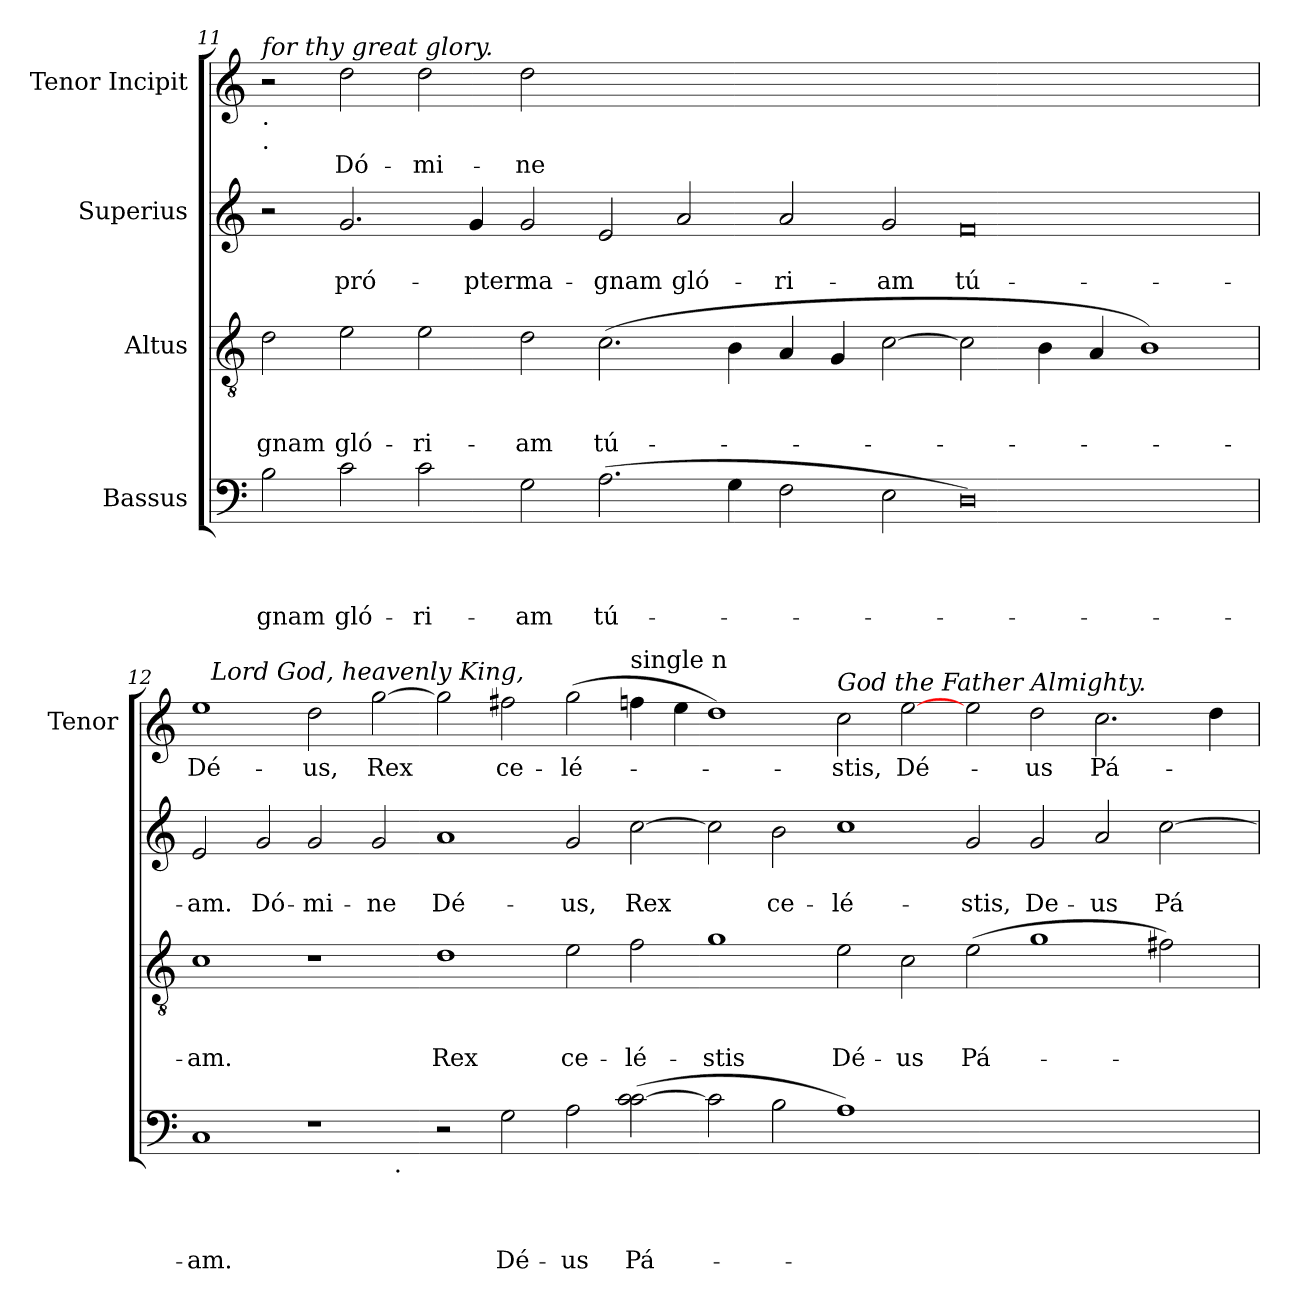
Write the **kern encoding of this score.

**kern	**text	**text	**text	**text	**kern	**text	**text	**text	**kern	**text	**text	**kern	**text
*part4	*part4	*part4	*part4	*part4	*part3	*part3	*part3	*part3	*part2	*part2	*part2	*part1	*part1
*staff4	*staff4	*staff4	*staff4	*staff4	*staff3	*staff3	*staff3	*staff3	*staff2	*staff2	*staff2	*staff1	*staff1
*I"Bassus	*	*	*	*	*I"Altus	*	*	*	*I"Superius	*	*	*I"Tenor Incipit	*
*	*	*	*	*	*	*	*	*	*	*	*	*I'Tenor	*
!!LO:LB:g=z
*clefF4	*	*	*	*	*clefGv2	*	*	*	*clefG2	*	*	*clefG2	*
*k[]	*	*	*	*	*k[]	*	*	*	*k[]	*	*	*k[]	*
*C:	*	*	*	*	*C:	*	*	*	*C:	*	*	*C:	*
=11	=11	=11	=11	=11	=11	=11	=11	=11	=11	=11	=11	=11	=11
!	!	!	!	!	!	!	!	!	!	!	!	!LO:TX:a:i:t=for thy great glory.	!
!	!	!	!	!	!	!	!	!	!	!	!	!LO:TX:b:t=.	!
!	!	!	!	!	!	!	!	!	!	!	!	!LO:TX:b:t=.	!
!	!	!	!	!LO:LY:b	!	!	!	!LO:LY:b	!	!	!	!	!
2B\	.	.	.	-gnam	2d\	.	.	-gnam	2r	.	.	2r	.
!	!	!	!	!LO:LY:b	!	!	!	!LO:LY:b	!	!	!LO:LY:b	!	!LO:LY:b
2c\	.	.	.	gló-	2e\	.	.	gló-	2.g/	.	pró-	2dd\	Dó-
!	!	!	!	!LO:LY:b	!	!	!	!LO:LY:b	!	!	!	!	!LO:LY:b
2c\	.	.	.	-ri-	2e\	.	.	-ri-	.	.	.	2dd\	-mi-
!	!	!	!	!	!	!	!	!	!	!	!LO:LY:b	!	!
.	.	.	.	.	.	.	.	.	4g/	.	-pter	.	.
!	!	!	!	!LO:LY:b	!	!	!	!LO:LY:b	!	!	!LO:LY:b	!	!LO:LY:b
2G\	.	.	.	-am	2d\	.	.	-am	2g/	.	ma-	2dd\	-ne
!	!	!	!	!LO:LY:b	!	!	!	!LO:LY:b	!	!	!LO:LY:b	!	!
(>2.A\	.	.	.	tú-	(>2.c\	.	.	tú-	2e/	.	-gnam	00ryy	.
!	!	!	!	!	!	!	!	!	!	!	!LO:LY:b	!	!
.	.	.	.	.	.	.	.	.	2a/	.	gló-	.	.
4G\	.	.	.	.	4B\	.	.	.	.	.	.	.	.
!	!	!	!	!	!	!	!	!	!	!	!LO:LY:b	!	!
2F\	.	.	.	.	4A/	.	.	.	2a/	.	-ri-	.	.
.	.	.	.	.	4G/	.	.	.	.	.	.	.	.
!	!	!	!	!	!	!	!	!	!	!	!LO:LY:b	!	!
2E\	.	.	.	.	[>2c\	.	.	.	2g/	.	-am	.	.
!	!	!	!	!	!	!	!	!	!	!	!LO:LY:b	!	!
0D)	.	.	.	.	2c\]	.	.	.	0f	.	tú-	.	.
.	.	.	.	.	4B\	.	.	.	.	.	.	.	.
.	.	.	.	.	4A/	.	.	.	.	.	.	.	.
.	.	.	.	.	1B)	.	.	.	.	.	.	.	.
!!LO:PB:g=z
=12	=12	=12	=12	=12	=12	=12	=12	=12	=12	=12	=12	=12	=12
!	!	!	!	!LO:LY:b	!	!	!	!LO:LY:b	!	!	!LO:LY:b	!	!LO:LY:b
*^	*	*	*	*	*	*	*	*	*	*	*	*^	*
1C	1ryy	.	.	.	-am.	1c	.	.	-am.	2e/	.	-am.	1ee	16.ryy	Dé-
!	!	!	!	!	!	!	!	!	!	!	!	!	!	!LO:TX:a:i:t=Lord God, heavenly King,	!
.	.	.	.	.	.	.	.	.	.	.	.	.	.	1ryy	.
!	!	!	!	!	!	!	!	!	!	!	!	!LO:LY:b	!	!	!
.	.	.	.	.	.	.	.	.	.	2g/	.	Dó-	.	.	.
!	!	!	!	!	!	!	!	!	!	!	!	!LO:LY:b	!	!	!LO:LY:b
1r	2ryy	.	.	.	.	1r	.	.	.	2g/	.	-mi-	2dd\	.	-us,
.	.	.	.	.	.	.	.	.	.	.	.	.	.	1ryy	.
!	!	!	!	!	!	!	!	!	!	!	!	!LO:LY:b	!	!	!LO:LY:b
.	8ryy	.	.	.	.	.	.	.	.	2g/	.	-ne	[>2gg\	.	Rex
!	!LO:TX:b:t=.	!	!	!	!	!	!	!	!	!	!	!	!	!	!
.	1ryy	.	.	.	.	.	.	.	.	.	.	.	.	.	.
!	!	!	!	!	!	!	!	!	!LO:LY:b	!	!	!LO:LY:b	!	!	!
2r	.	.	.	.	.	1d	.	.	Rex	1a	.	Dé-	2gg\]	.	.
.	.	.	.	.	.	.	.	.	.	.	.	.	.	1ryy	.
!	!	!	!	!	!LO:LY:b	!	!	!	!	!	!	!	!	!	!LO:LY:b
2G\	.	.	.	.	Dé-	.	.	.	.	.	.	.	2ff#X\	.	ce-
.	1ryy	.	.	.	.	.	.	.	.	.	.	.	.	.	.
!	!	!	!	!	!LO:LY:b	!	!	!	!LO:LY:b	!	!	!LO:LY:b	!	!	!LO:LY:b
2A\	.	.	.	.	-us	2e\	.	.	ce-	2g/	.	-us,	(>2gg\	.	-lé-
.	.	.	.	.	.	.	.	.	.	.	.	.	.	1ryy	.
!	!	!	!	!	!	!	!	!	!	!	!	!	!LO:TX:a:t=single n	!	!
!	!	!	!	!	!LO:LY:b	!	!	!	!LO:LY:b	!	!	!LO:LY:b	!	!	!
(>2c\ [>2c\	.	.	.	.	Pá-	2f\	.	.	-lé-	[>2cc\	.	Rex	4ff\	.	.
.	1ryy	.	.	.	.	.	.	.	.	.	.	.	.	.	.
.	.	.	.	.	.	.	.	.	.	.	.	.	4ee\	.	.
!	!	!	!	!	!	!	!	!	!LO:LY:b	!	!	!	!	!	!
2c\]	.	.	.	.	.	1g	.	.	-stis	2cc\]	.	.	1dd)	.	.
.	.	.	.	.	.	.	.	.	.	.	.	.	.	1ryy	.
!	!	!	!	!	!	!	!	!	!	!	!	!LO:LY:b	!	!	!
2B\	.	.	.	.	.	.	.	.	.	2b\	.	ce-	.	.	.
.	1ryy	.	.	.	.	.	.	.	.	.	.	.	.	.	.
!	!	!	!	!	!	!	!	!	!	!	!	!	!LO:TX:a:i:t=God the Father Almighty.	!	!
!	!	!	!	!	!	!	!	!	!LO:LY:b	!	!	!LO:LY:b	!	!	!LO:LY:b
1A)	.	.	.	.	.	2e\	.	.	Dé-	1cc	.	-lé-	2cc\	.	-stis,
.	.	.	.	.	.	.	.	.	.	.	.	.	.	1ryy	.
!	!	!	!	!	!	!	!	!	!LO:LY:b	!	!	!	!	!	!LO:LY:b
.	.	.	.	.	.	2c\	.	.	-us	.	.	.	[>2ee\	.	Dé-
.	1ryy	.	.	.	.	.	.	.	.	.	.	.	.	.	.
!	!	!	!	!	!	!	!	!	!LO:LY:b	!	!	!LO:LY:b	!	!	!
0ryy	.	.	.	.	.	(>2e\	.	.	Pá-	2g/	.	-stis,	2ee\	.	.
.	.	.	.	.	.	.	.	.	.	.	.	.	.	1ryy	.
!	!	!	!	!	!	!	!	!	!	!	!	!LO:LY:b	!	!	!LO:LY:b
.	.	.	.	.	.	1g	.	.	.	2g/	.	De-	2dd\	.	-us
.	1ryy	.	.	.	.	.	.	.	.	.	.	.	.	.	.
!	!	!	!	!	!	!	!	!	!	!	!	!LO:LY:b	!	!	!LO:LY:b
.	.	.	.	.	.	.	.	.	.	2a/	.	-us	2.cc\	.	Pá-
.	.	.	.	.	.	.	.	.	.	.	.	.	.	2ryy	.
!	!	!	!	!	!	!	!	!	!	!	!	!LO:LY:b	!	!	!
.	.	.	.	.	.	2f#X\)	.	.	.	[>2cc\	.	Pá-	.	.	.
.	.	.	.	.	.	.	.	.	.	.	.	.	.	4ryy	.
.	4.ryy	.	.	.	.	.	.	.	.	.	.	.	.	.	.
.	.	.	.	.	.	.	.	.	.	.	.	.	4dd\	.	.
.	.	.	.	.	.	.	.	.	.	.	.	.	.	8ryy	.
.	.	.	.	.	.	.	.	.	.	.	.	.	.	32ryy	.
*v	*v	*	*	*	*	*	*	*	*	*	*	*	*v	*v	*
=	=	=	=	=	=	=	=	=	=	=	=	=	=
*-	*-	*-	*-	*-	*-	*-	*-	*-	*-	*-	*-	*-	*-
